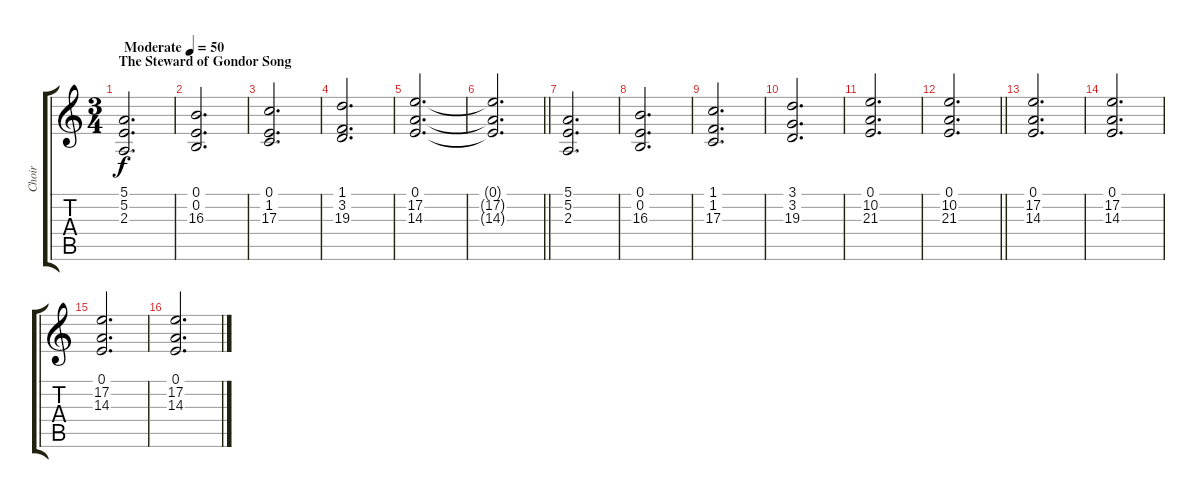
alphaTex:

\track ("Choir" "Choir") {instrument pad4choir}
\staff {score tabs}
\tuning (E4 B3 G3 D3 A2 E2) {hide}
\ts (3 4)
\section ("" "The Steward of Gondor Song")
\tempo (50 "Moderate")
\clef g2
\ks c
(5.1 5.2 2.3).2{d dy f instrument pad4choir} |
(0.1 0.2 16.3).2{d} |
(0.1 1.2 17.3).2{d} |
(1.1 3.2 19.3).2{d} |
(0.1 17.2 14.3).2{d} |
\barLineRight lightlight
(0.1{t} 17.2{t} 14.3{t}).2{d} |
(5.1 5.2 2.3).2{d} |
(0.1 0.2 16.3).2{d} |
(1.1 1.2 17.3).2{d} |
(3.1 3.2 19.3).2{d} |
(0.1 10.2 21.3).2{d} |
\barLineRight lightlight
(0.1 10.2 21.3).2{d} |
(0.1 17.2 14.3).2{d volume 9} |
(0.1 17.2 14.3).2{d} |
(0.1 17.2 14.3).2{d} |
(0.1 17.2 14.3).2{d}
